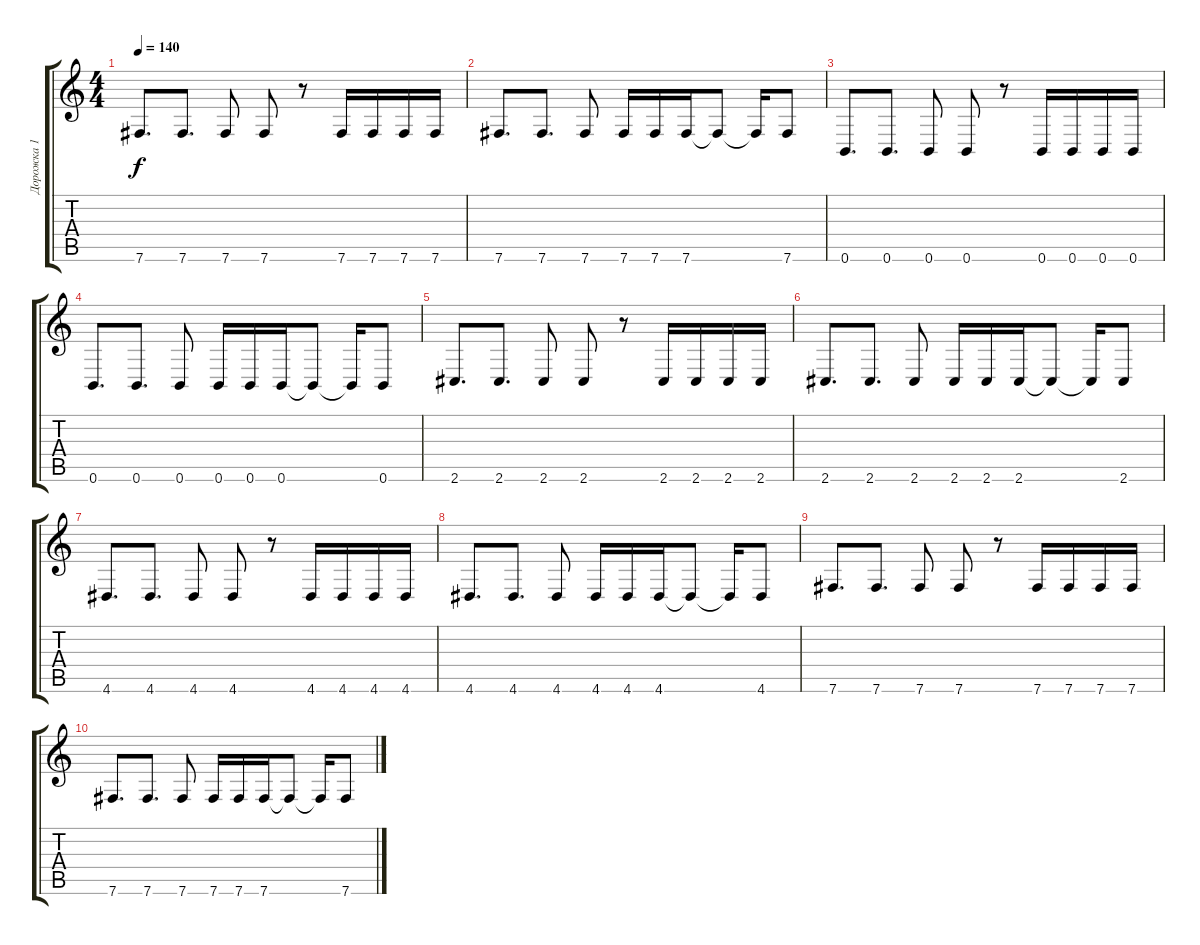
\track ("Дорожка 1" "Дорожка 1") {instrument distortionguitar}
\staff {score tabs}
\tuning (Db4 Ab3 E3 B2 Gb2 B1) {hide}
\ts (4 4)
\tempo 140
\clef g2
\ks c
7.6.8{d dy f} 7.6.8{d} 7.6.8 7.6.8 r.8 7.6.16 7.6.16 7.6.16 7.6.16 |
7.6.8{d} 7.6.8{d} 7.6.8 7.6.16 7.6.16 7.6.16 7.6{t}.8 7.6{t}.16 7.6.8 |
0.6.8{d} 0.6.8{d} 0.6.8 0.6.8 r.8 0.6.16 0.6.16 0.6.16 0.6.16 |
0.6.8{d} 0.6.8{d} 0.6.8 0.6.16 0.6.16 0.6.16 0.6{t}.8 0.6{t}.16 0.6.8 |
2.6.8{d} 2.6.8{d} 2.6.8 2.6.8 r.8 2.6.16 2.6.16 2.6.16 2.6.16 |
2.6.8{d} 2.6.8{d} 2.6.8 2.6.16 2.6.16 2.6.16 2.6{t}.8 2.6{t}.16 2.6.8 |
4.6.8{d} 4.6.8{d} 4.6.8 4.6.8 r.8 4.6.16 4.6.16 4.6.16 4.6.16 |
4.6.8{d} 4.6.8{d} 4.6.8 4.6.16 4.6.16 4.6.16 4.6{t}.8 4.6{t}.16 4.6.8 |
7.6.8{d} 7.6.8{d} 7.6.8 7.6.8 r.8 7.6.16 7.6.16 7.6.16 7.6.16 |
7.6.8{d} 7.6.8{d} 7.6.8 7.6.16 7.6.16 7.6.16 7.6{t}.8 7.6{t}.16 7.6.8
